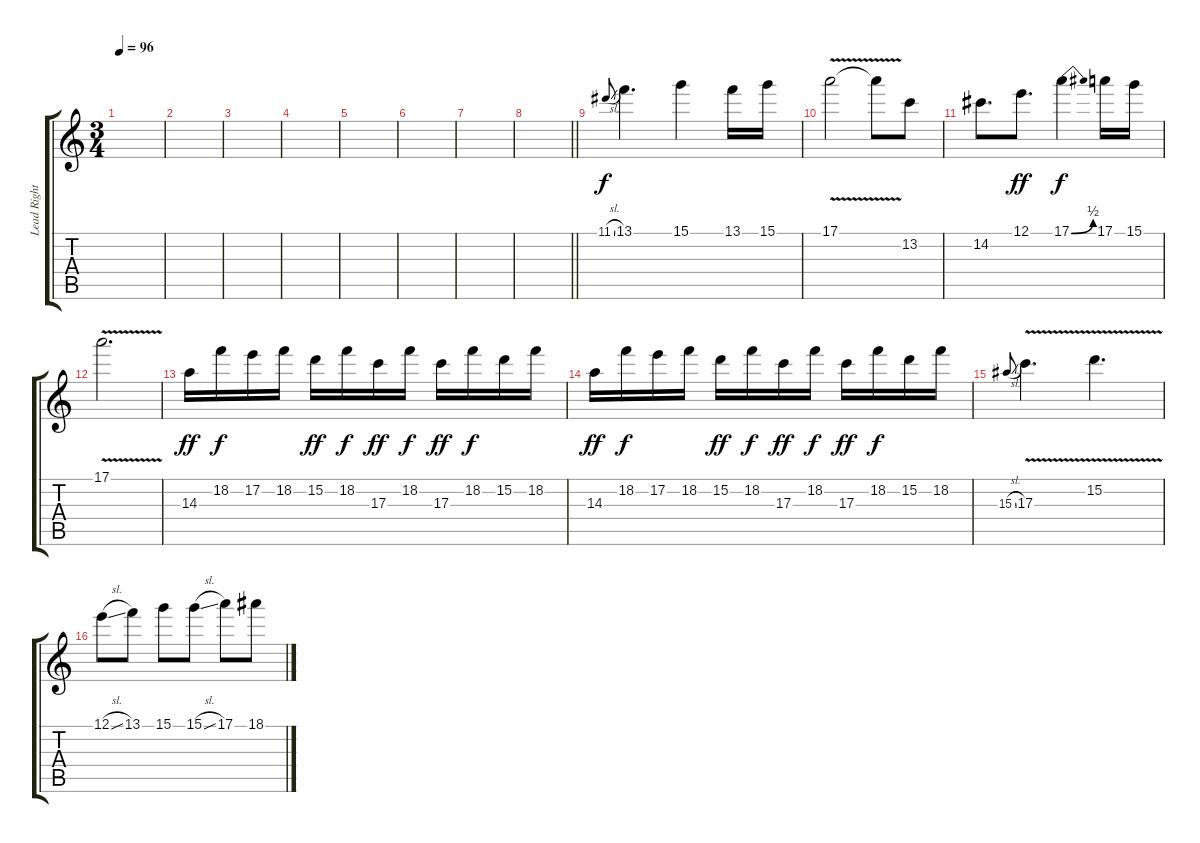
\track ("Lead Right" "Lead Right") {instrument distortionguitar}
\staff {score tabs}
\tuning (E4 B3 G3 D3 A2 D2) {hide}
\ts (3 4)
\tempo 96
\clef g2
\ks c
|
|
|
|
|
|
|
\barLineRight lightlight
|
11.1{sl}.8{gr onbeat dy f} 13.1.4{d volume 13} 15.1.4 13.1.16 15.1.16 |
17.1{v}.2 17.1{t}.8 13.2.8 |
14.2.8{d} 12.1.8{d dy ff} 17.1{be (bend 0 0 60 2)}.4{dy f} 17.1.16 15.1.16 |
17.1{v}.2{d} |
14.3.16{dy ff} 18.2.16{dy f} 17.2.16 18.2.16 15.2.16{dy ff} 18.2.16{dy f} 17.3.16{dy ff} 18.2.16{dy f} 17.3.16{dy ff} 18.2.16{dy f} 15.2.16 18.2.16 |
14.3.16{dy ff} 18.2.16{dy f} 17.2.16 18.2.16 15.2.16{dy ff} 18.2.16{dy f} 17.3.16{dy ff} 18.2.16{dy f} 17.3.16{dy ff} 18.2.16{dy f} 15.2.16 18.2.16 |
15.3{sl}.8{gr onbeat} 17.3{v}.4{d} 15.2{v}.4{d} |
12.1{sl}.8 13.1.8 15.1.8 15.1{sl}.8 17.1.8 18.1.8
